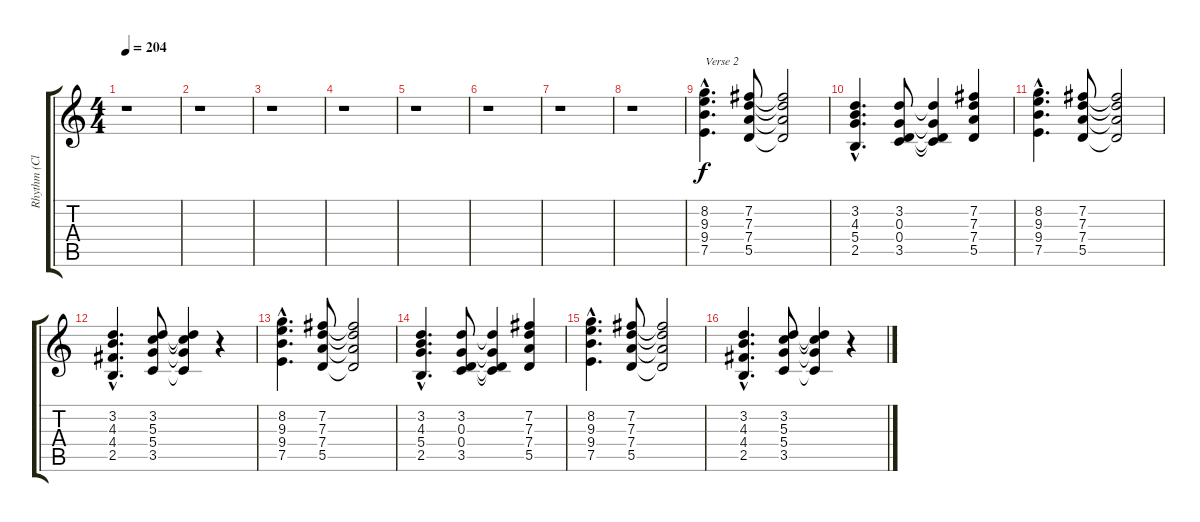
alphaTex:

\track ("Rhythm (Clean)" "Rhythm (Cl") {instrument electricguitarclean}
\staff {score tabs}
\tuning (E4 B3 G3 D3 A2 E2) {hide}
\ts (4 4)
\tempo 204
\clef g2
\ks c
r.1{dy f} |
r.1 |
r.1 |
r.1 |
r.1 |
r.1 |
r.1 |
r.1 |
(8.2{hac} 9.3{hac} 9.4{hac} 7.5{hac}).4{d txt "Verse 2"} (7.2 7.3 7.4 5.5).8 (7.2{t} 7.3{t} 7.4{t} 5.5{t}).2 |
(3.2{hac} 4.3{hac} 5.4{hac} 2.5{hac}).4{d} (3.2 0.3 0.4 3.5).8 (3.2{t} 0.3{t} 0.4{t} 3.5{t}).4 (7.2 7.3 7.4 5.5).4 |
(8.2{hac} 9.3{hac} 9.4{hac} 7.5{hac}).4{d} (7.2 7.3 7.4 5.5).8 (7.2{t} 7.3{t} 7.4{t} 5.5{t}).2 |
(3.2{hac} 4.3{hac} 4.4{hac} 2.5{hac}).4{d} (3.2 5.3 5.4 3.5).8 (3.2{t} 5.3{t} 5.4{t} 3.5{t}).4 r.4 |
(8.2{hac} 9.3{hac} 9.4{hac} 7.5{hac}).4{d} (7.2 7.3 7.4 5.5).8 (7.2{t} 7.3{t} 7.4{t} 5.5{t}).2 |
(3.2{hac} 4.3{hac} 5.4{hac} 2.5{hac}).4{d} (3.2 0.3 0.4 3.5).8 (3.2{t} 0.3{t} 0.4{t} 3.5{t}).4 (7.2 7.3 7.4 5.5).4 |
(8.2{hac} 9.3{hac} 9.4{hac} 7.5{hac}).4{d} (7.2 7.3 7.4 5.5).8 (7.2{t} 7.3{t} 7.4{t} 5.5{t}).2 |
(3.2{hac} 4.3{hac} 4.4{hac} 2.5{hac}).4{d} (3.2 5.3 5.4 3.5).8 (3.2{t} 5.3{t} 5.4{t} 3.5{t}).4 r.4
